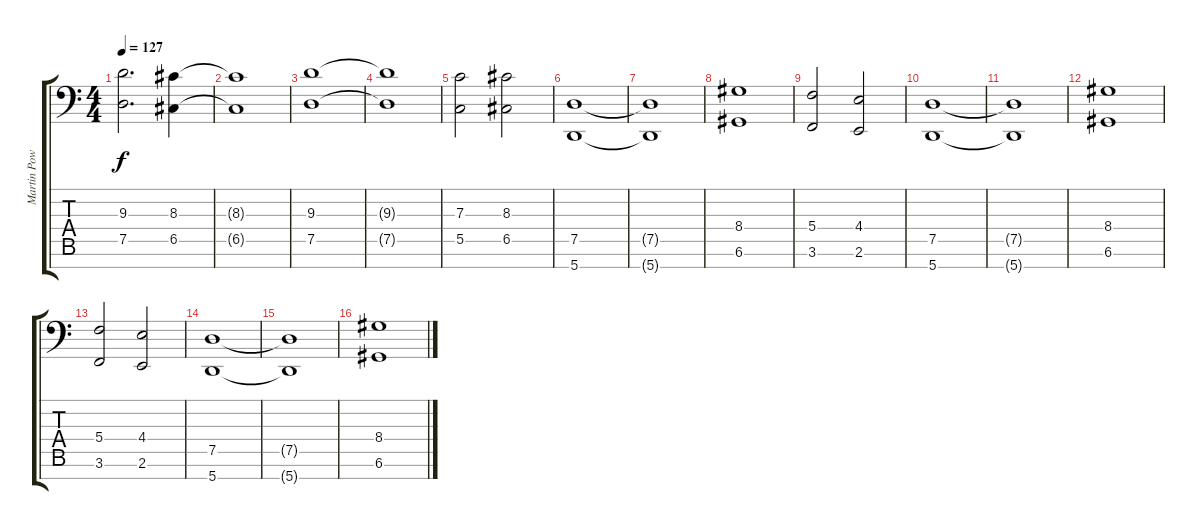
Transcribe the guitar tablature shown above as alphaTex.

\track ("Martin Powell - Strings" "Martin Pow") {instrument stringensemble1}
\staff {score tabs}
\tuning (D4 A3 F3 C3 G2 D2 A1) {hide}
\ts (4 4)
\tempo 127
\clef f4
\ks c
(9.3{t} 7.5{t}).2{d dy f} (8.3 6.5).4 |
(8.3{t} 6.5{t}).1 |
(9.3 7.5).1 |
(9.3{t} 7.5{t}).1 |
(7.3 5.5).2 (8.3 6.5).2 |
(7.5 5.7).1 |
(7.5{t} 5.7{t}).1 |
(8.4 6.6).1 |
(5.4 3.6).2 (4.4 2.6).2 |
(7.5 5.7).1 |
(7.5{t} 5.7{t}).1 |
(8.4 6.6).1 |
(5.4 3.6).2 (4.4 2.6).2 |
(7.5 5.7).1 |
(7.5{t} 5.7{t}).1 |
(8.4 6.6).1
